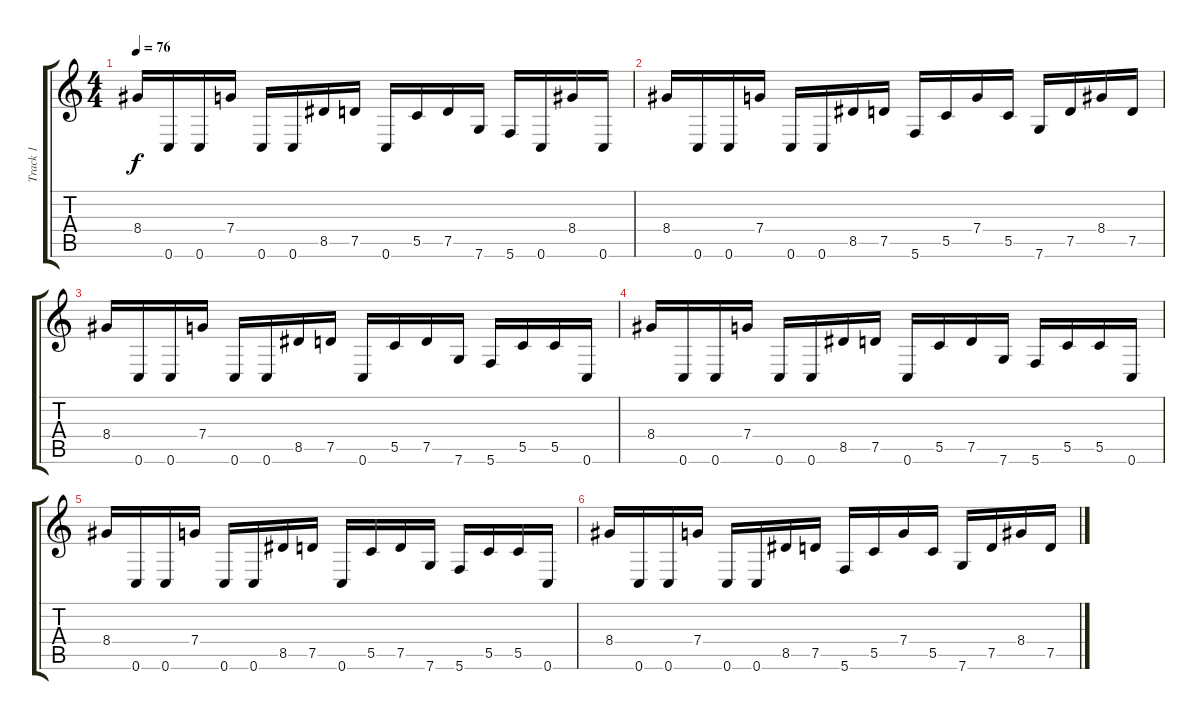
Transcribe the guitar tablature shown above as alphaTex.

\track ("Track 1" "Track 1") {instrument distortionguitar}
\staff {score tabs}
\tuning (D4 A3 F3 C3 G2 C2) {hide}
\ts (4 4)
\tempo 76
\clef g2
\ks c
8.4.16{dy f} 0.6.16 0.6.16 7.4.16 0.6.16 0.6.16 8.5.16 7.5.16 0.6.16 5.5.16 7.5.16 7.6.16 5.6.16 0.6.16 8.4.16 0.6.16 |
8.4.16 0.6.16 0.6.16 7.4.16 0.6.16 0.6.16 8.5.16 7.5.16 5.6.16 5.5.16 7.4.16 5.5.16 7.6.16 7.5.16 8.4.16 7.5.16 |
8.4.16 0.6.16 0.6.16 7.4.16 0.6.16 0.6.16 8.5.16 7.5.16 0.6.16 5.5.16 7.5.16 7.6.16 5.6.16 5.5.16 5.5.16 0.6.16 |
8.4.16 0.6.16 0.6.16 7.4.16 0.6.16 0.6.16 8.5.16 7.5.16 0.6.16 5.5.16 7.5.16 7.6.16 5.6.16 5.5.16 5.5.16 0.6.16 |
8.4.16 0.6.16 0.6.16 7.4.16 0.6.16 0.6.16 8.5.16 7.5.16 0.6.16 5.5.16 7.5.16 7.6.16 5.6.16 5.5.16 5.5.16 0.6.16 |
8.4.16 0.6.16 0.6.16 7.4.16 0.6.16 0.6.16 8.5.16 7.5.16 5.6.16 5.5.16 7.4.16 5.5.16 7.6.16 7.5.16 8.4.16 7.5.16
